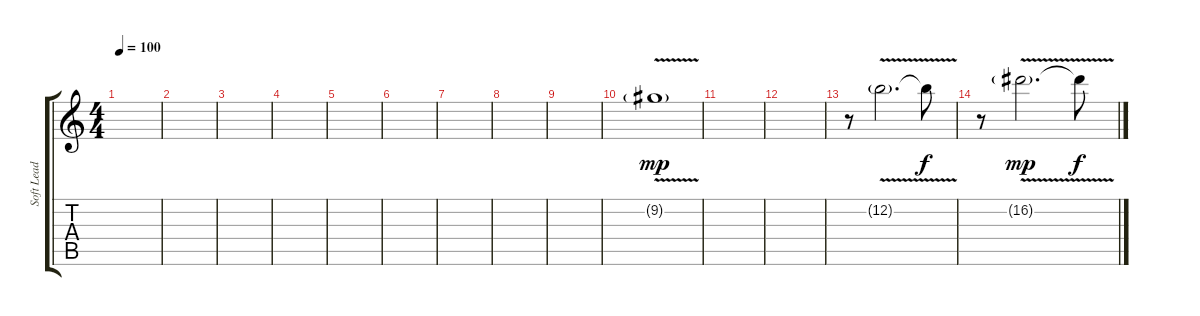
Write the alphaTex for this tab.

\track ("Soft Lead guitar" "Soft Lead ") {instrument electricguitarclean}
\staff {score tabs}
\tuning (E4 B3 G3 D3 A2 Eb2) {hide}
\ts (4 4)
\tempo 100
\clef g2
\ks c
|
|
|
|
|
|
|
|
|
9.2{v g}.1{dy mp} |
|
|
r.8 12.2{v g}.2{d} 12.2{t}.8{dy f} |
r.8 16.2{v g}.2{d dy mp} 16.2{t}.8{dy f}
